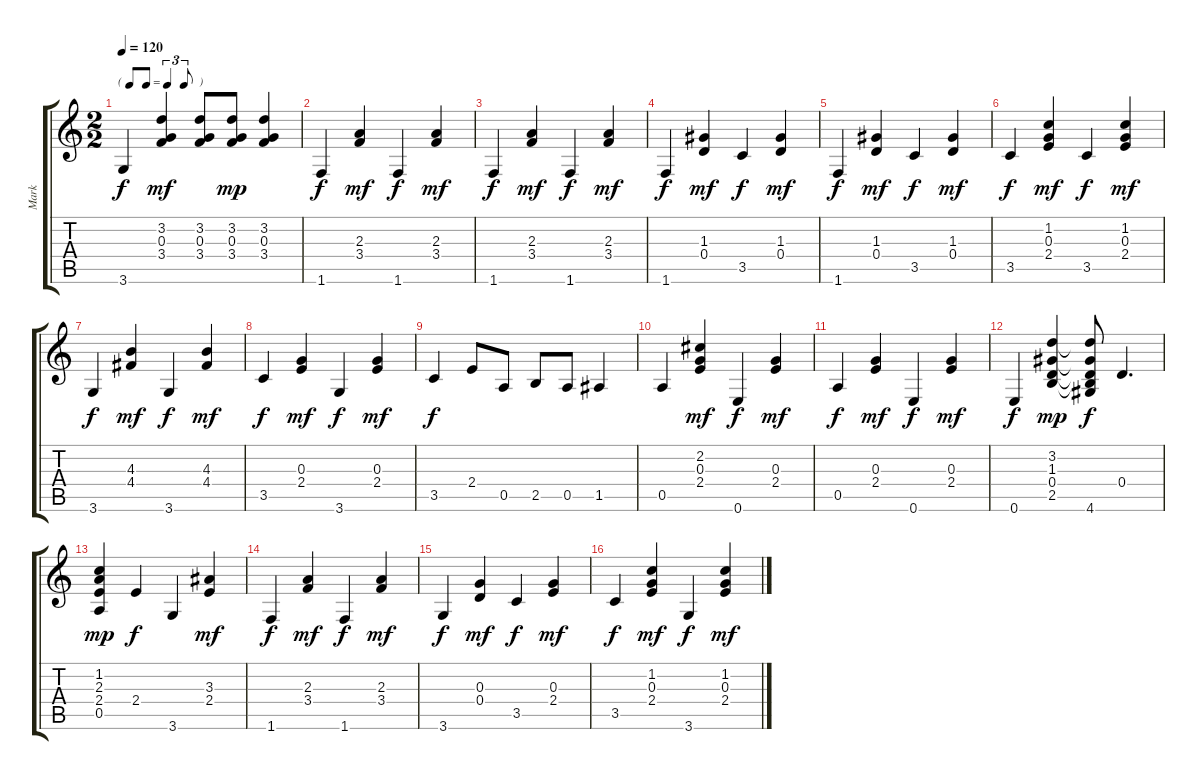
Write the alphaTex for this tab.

\track ("Mark" "Mark") {instrument acousticguitarsteel}
\staff {score tabs}
\tuning (E4 B3 G3 D3 A2 E2) {hide}
\ts (2 2)
\tf triplet8th
\tempo 120
\clef g2
\ks c
3.6.4{dy f} (3.2 0.3 3.4).4{dy mf} (3.2 0.3 3.4).8 (3.2 0.3 3.4).8{dy mp} (3.2 0.3 3.4).4 |
1.6.4{dy f} (2.3 3.4).4{dy mf} 1.6.4{dy f} (2.3 3.4).4{dy mf} |
1.6.4{dy f} (2.3 3.4).4{dy mf} 1.6.4{dy f} (2.3 3.4).4{dy mf} |
1.6.4{dy f} (1.3 0.4).4{dy mf} 3.5.4{dy f} (1.3 0.4).4{dy mf} |
1.6.4{dy f} (1.3 0.4).4{dy mf} 3.5.4{dy f} (1.3 0.4).4{dy mf} |
3.5.4{dy f} (1.2 0.3 2.4).4{dy mf} 3.5.4{dy f} (1.2 0.3 2.4).4{dy mf} |
3.6.4{dy f} (4.3 4.4).4{dy mf} 3.6.4{dy f} (4.3 4.4).4{dy mf} |
3.5.4{dy f} (0.3 2.4).4{dy mf} 3.6.4{dy f} (0.3 2.4).4{dy mf} |
3.5.4{dy f} 2.4.8 0.5.8 2.5.8 0.5.8 1.5.4 |
0.5.4 (2.2 0.3 2.4).4{dy mf} 0.6.4{dy f} (0.3 2.4).4{dy mf} |
0.5.4{dy f} (0.3 2.4).4{dy mf} 0.6.4{dy f} (0.3 2.4).4{dy mf} |
0.6.4{dy f} (3.2 1.3 0.4 2.5).4{dy mp} (3.2{t} 1.3{t} 0.4{t} 2.5{t} 4.6).8{dy f} 0.4.4{d} |
(1.2 2.3 2.4 0.5).4{dy mp} 2.4.4{dy f} 3.6.4 (3.3 2.4).4{dy mf} |
1.6.4{dy f} (2.3 3.4).4{dy mf} 1.6.4{dy f} (2.3 3.4).4{dy mf} |
3.6.4{dy f} (0.3 0.4).4{dy mf} 3.5.4{dy f} (0.3 2.4).4{dy mf} |
3.5.4{dy f} (1.2 0.3 2.4).4{dy mf} 3.6.4{dy f} (1.2 0.3 2.4).4{dy mf}
